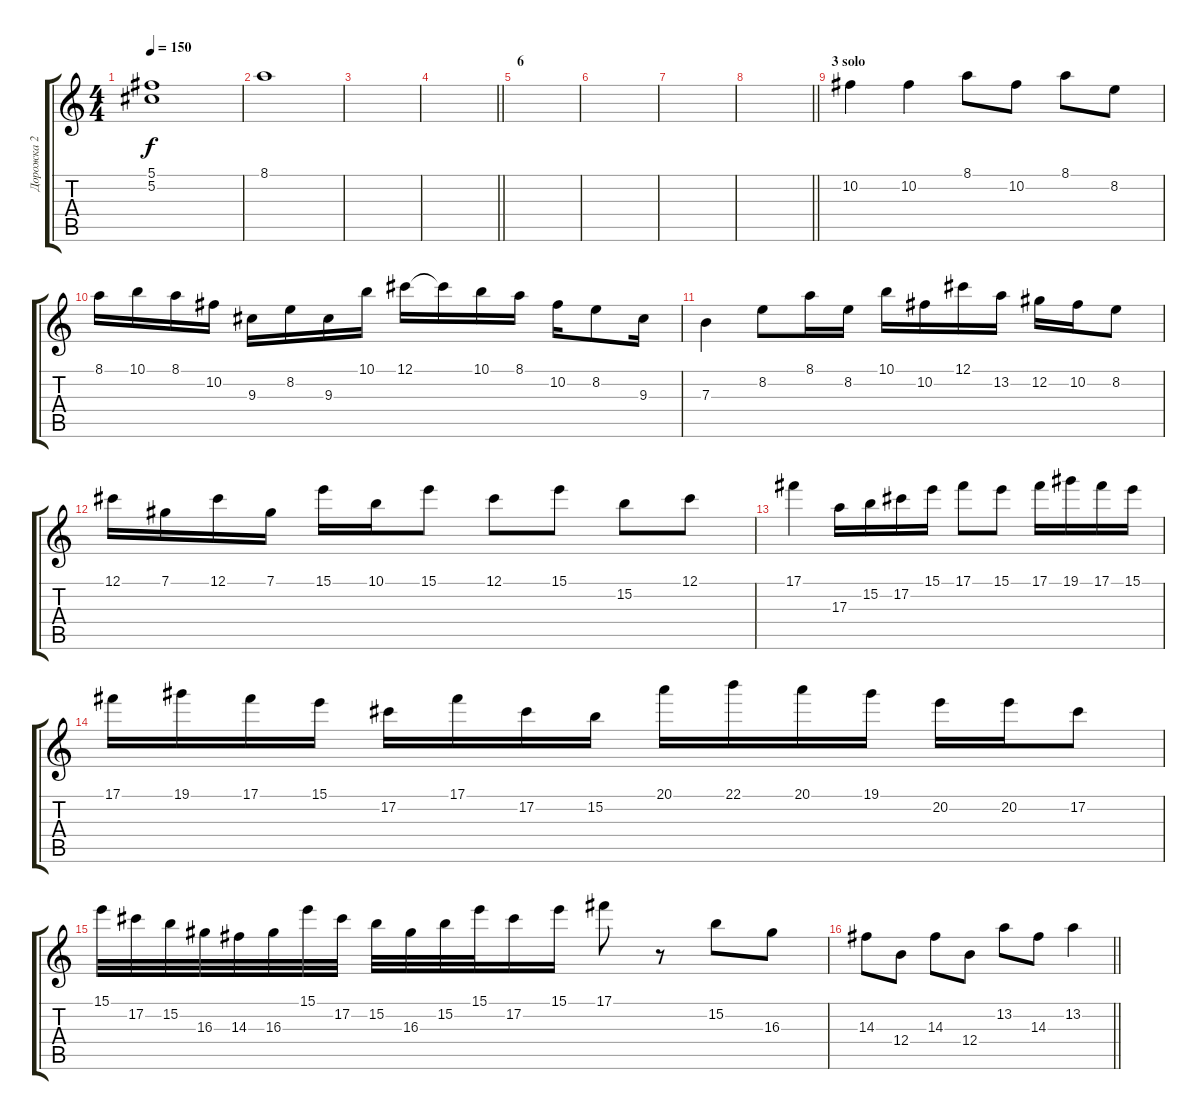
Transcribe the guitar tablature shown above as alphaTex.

\track ("Дорожка 2" "Дорожка 2") {instrument distortionguitar}
\staff {score tabs}
\tuning (Db4 Ab3 E3 B2 Gb2 B1) {hide}
\ts (4 4)
\tempo 150
\clef g2
\ks c
(5.1 5.2).1{dy f} |
8.1.1 |
|
\barLineRight lightlight
|
\section ("" "6")
|
|
|
\barLineRight lightlight
|
\section ("" "3 solo")
10.2.4 10.2.4 8.1.8 10.2.8 8.1.8 8.2.8 |
8.1.16 10.1.16 8.1.16 10.2.16 9.3.16 8.2.16 9.3.16 10.1.16 12.1.16 12.1{t}.16 10.1.16 8.1.16 10.2.16 8.2.8 9.3.16 |
7.3.4 8.2.8 8.1.16 8.2.16 10.1.16 10.2.16 12.1.16 13.2.16 12.2.16 10.2.16 8.2.8 |
12.1.16 7.1.16 12.1.16 7.1.16 15.1.16 10.1.16 15.1.8 12.1.8 15.1.8 15.2.8 12.1.8 |
17.1.4 17.3.16 15.2.16 17.2.16 15.1.16 17.1.8 15.1.8 17.1.16 19.1.16 17.1.16 15.1.16 |
17.1.16 19.1.16 17.1.16 15.1.16 17.2.16 17.1.16 17.2.16 15.2.16 20.1.16 22.1.16 20.1.16 19.1.16 20.2.16 20.2.16 17.2.8 |
15.1.32 17.2.32 15.2.32 16.3.32 14.3.32 16.3.32 15.1.32 17.2.32 15.2.32 16.3.32 15.2.32 15.1.32 17.2.16 15.1.16 17.1.8 r.8 15.2.8 16.3.8 |
\barLineRight lightlight
14.3.8 12.4.8 14.3.8 12.4.8 13.2.8 14.3.8 13.2.4
